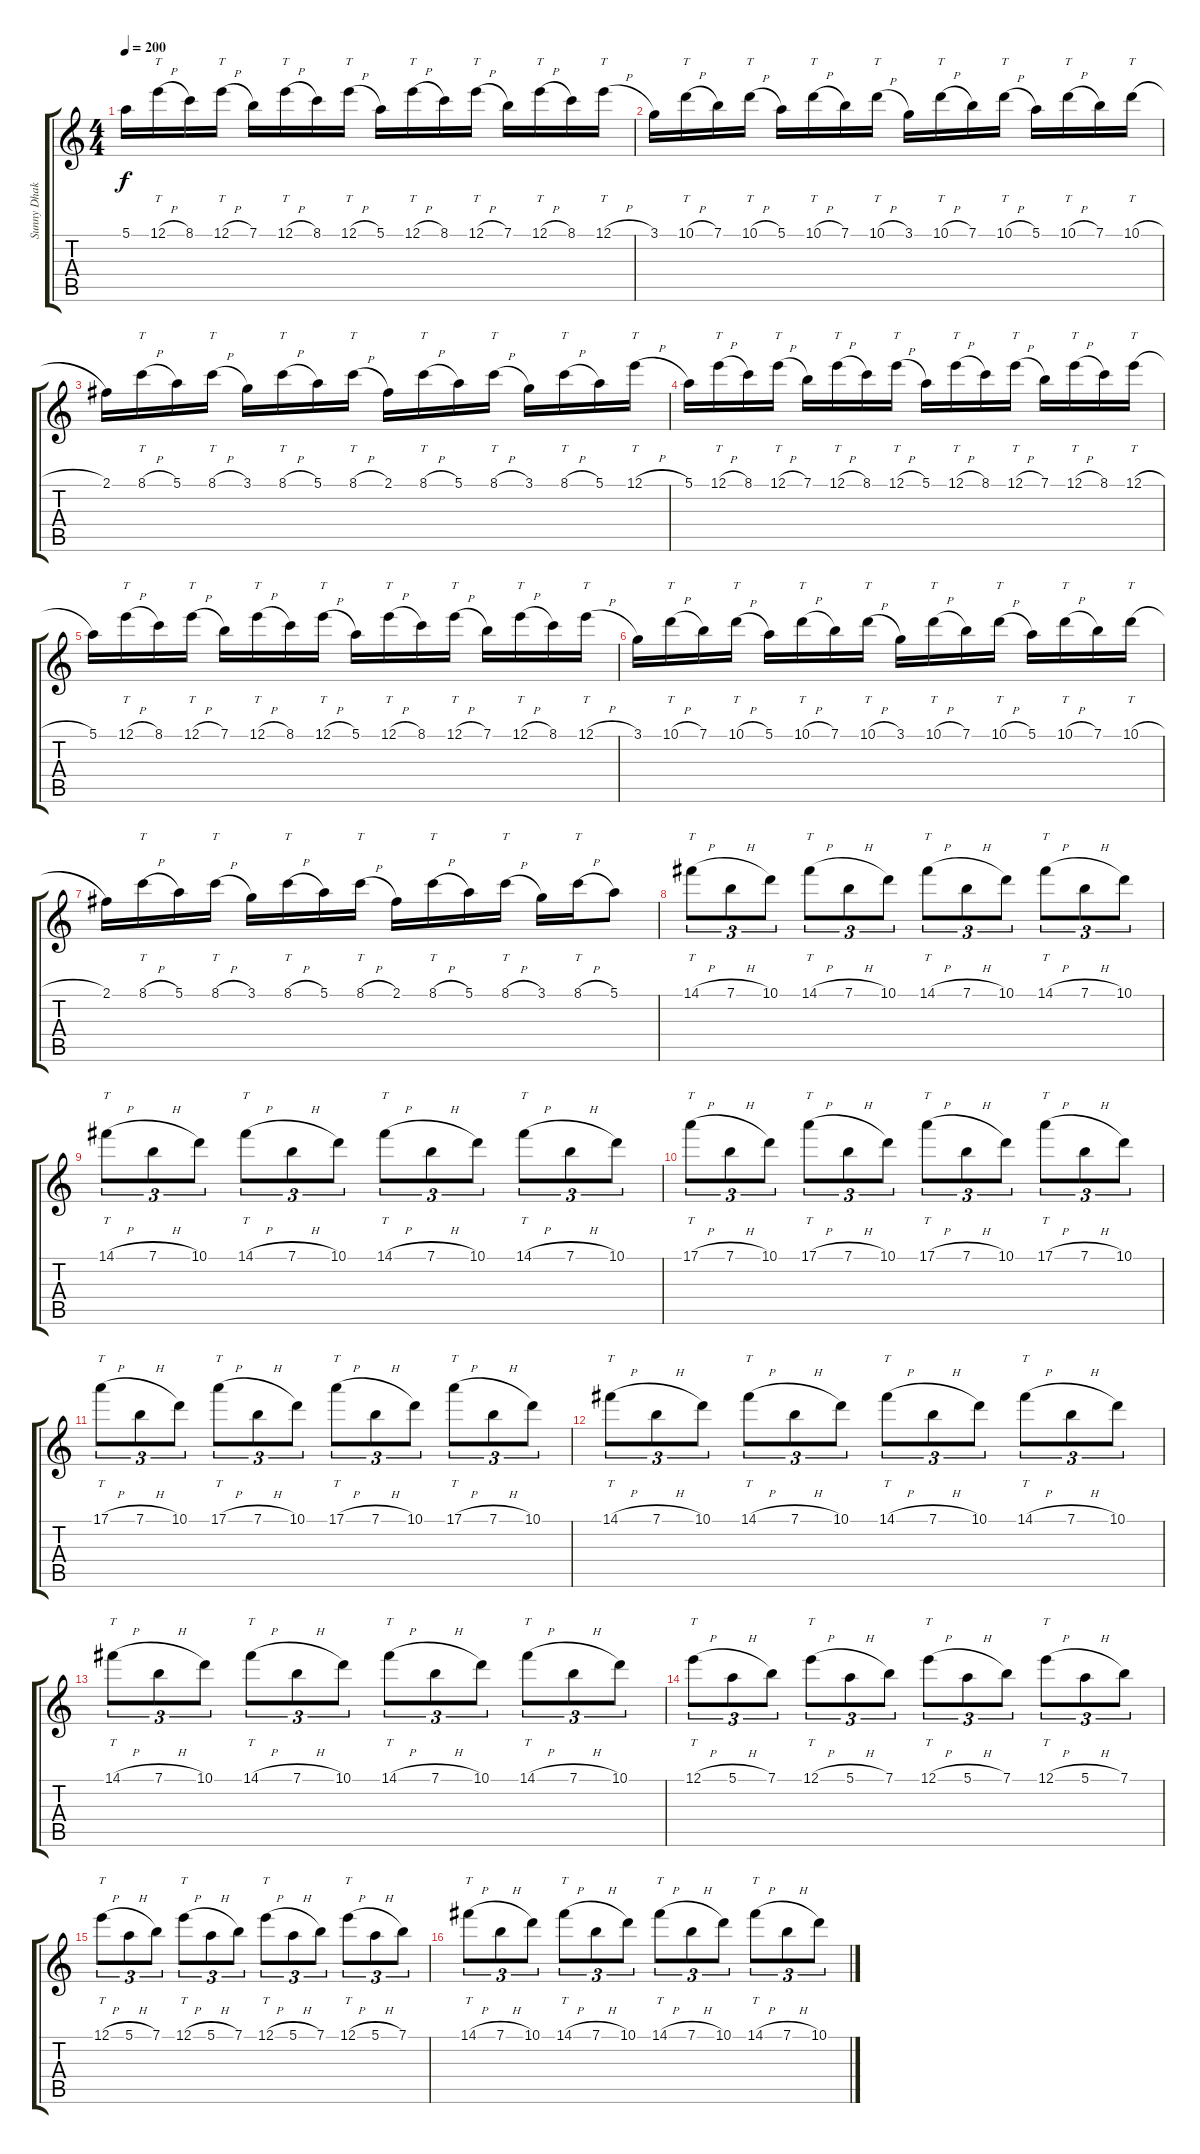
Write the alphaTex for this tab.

\track ("Sunny Dhak" "Sunny Dhak") {instrument distortionguitar}
\staff {score tabs}
\tuning (E4 B3 G3 D3 A2 E2) {hide}
\ts (4 4)
\tempo 200
\clef g2
\ks c
5.1.16{dy f} 12.1{h}.16{tt} 8.1.16 12.1{h}.16{tt} 7.1.16 12.1{h}.16{tt} 8.1.16 12.1{h}.16{tt} 5.1.16 12.1{h}.16{tt} 8.1.16 12.1{h}.16{tt} 7.1.16 12.1{h}.16{tt} 8.1.16 12.1{h}.16{tt} |
3.1.16 10.1{h}.16{tt} 7.1.16 10.1{h}.16{tt} 5.1.16 10.1{h}.16{tt} 7.1.16 10.1{h}.16{tt} 3.1.16 10.1{h}.16{tt} 7.1.16 10.1{h}.16{tt} 5.1.16 10.1{h}.16{tt} 7.1.16 10.1{h}.16{tt} |
2.1.16 8.1{h}.16{tt} 5.1.16 8.1{h}.16{tt} 3.1.16 8.1{h}.16{tt} 5.1.16 8.1{h}.16{tt} 2.1.16 8.1{h}.16{tt} 5.1.16 8.1{h}.16{tt} 3.1.16 8.1{h}.16{tt} 5.1.16 12.1{h}.16{tt} |
5.1.16 12.1{h}.16{tt} 8.1.16 12.1{h}.16{tt} 7.1.16 12.1{h}.16{tt} 8.1.16 12.1{h}.16{tt} 5.1.16 12.1{h}.16{tt} 8.1.16 12.1{h}.16{tt} 7.1.16 12.1{h}.16{tt} 8.1.16 12.1{h}.16{tt} |
5.1.16 12.1{h}.16{tt} 8.1.16 12.1{h}.16{tt} 7.1.16 12.1{h}.16{tt} 8.1.16 12.1{h}.16{tt} 5.1.16 12.1{h}.16{tt} 8.1.16 12.1{h}.16{tt} 7.1.16 12.1{h}.16{tt} 8.1.16 12.1{h}.16{tt} |
3.1.16 10.1{h}.16{tt} 7.1.16 10.1{h}.16{tt} 5.1.16 10.1{h}.16{tt} 7.1.16 10.1{h}.16{tt} 3.1.16 10.1{h}.16{tt} 7.1.16 10.1{h}.16{tt} 5.1.16 10.1{h}.16{tt} 7.1.16 10.1{h}.16{tt} |
2.1.16 8.1{h}.16{tt} 5.1.16 8.1{h}.16{tt} 3.1.16 8.1{h}.16{tt} 5.1.16 8.1{h}.16{tt} 2.1.16 8.1{h}.16{tt} 5.1.16 8.1{h}.16{tt} 3.1.16 8.1{h}.16{tt} 5.1.8 |
14.1{h}.8{tt tu (3 2)} 7.1{h}.8{tu (3 2)} 10.1.8{tu (3 2)} 14.1{h}.8{tt tu (3 2)} 7.1{h}.8{tu (3 2)} 10.1.8{tu (3 2)} 14.1{h}.8{tt tu (3 2)} 7.1{h}.8{tu (3 2)} 10.1.8{tu (3 2)} 14.1{h}.8{tt tu (3 2)} 7.1{h}.8{tu (3 2)} 10.1.8{tu (3 2)} |
14.1{h}.8{tt tu (3 2)} 7.1{h}.8{tu (3 2)} 10.1.8{tu (3 2)} 14.1{h}.8{tt tu (3 2)} 7.1{h}.8{tu (3 2)} 10.1.8{tu (3 2)} 14.1{h}.8{tt tu (3 2)} 7.1{h}.8{tu (3 2)} 10.1.8{tu (3 2)} 14.1{h}.8{tt tu (3 2)} 7.1{h}.8{tu (3 2)} 10.1.8{tu (3 2)} |
17.1{h}.8{tt tu (3 2)} 7.1{h}.8{tu (3 2)} 10.1.8{tu (3 2)} 17.1{h}.8{tt tu (3 2)} 7.1{h}.8{tu (3 2)} 10.1.8{tu (3 2)} 17.1{h}.8{tt tu (3 2)} 7.1{h}.8{tu (3 2)} 10.1.8{tu (3 2)} 17.1{h}.8{tt tu (3 2)} 7.1{h}.8{tu (3 2)} 10.1.8{tu (3 2)} |
17.1{h}.8{tt tu (3 2)} 7.1{h}.8{tu (3 2)} 10.1.8{tu (3 2)} 17.1{h}.8{tt tu (3 2)} 7.1{h}.8{tu (3 2)} 10.1.8{tu (3 2)} 17.1{h}.8{tt tu (3 2)} 7.1{h}.8{tu (3 2)} 10.1.8{tu (3 2)} 17.1{h}.8{tt tu (3 2)} 7.1{h}.8{tu (3 2)} 10.1.8{tu (3 2)} |
14.1{h}.8{tt tu (3 2)} 7.1{h}.8{tu (3 2)} 10.1.8{tu (3 2)} 14.1{h}.8{tt tu (3 2)} 7.1{h}.8{tu (3 2)} 10.1.8{tu (3 2)} 14.1{h}.8{tt tu (3 2)} 7.1{h}.8{tu (3 2)} 10.1.8{tu (3 2)} 14.1{h}.8{tt tu (3 2)} 7.1{h}.8{tu (3 2)} 10.1.8{tu (3 2)} |
14.1{h}.8{tt tu (3 2)} 7.1{h}.8{tu (3 2)} 10.1.8{tu (3 2)} 14.1{h}.8{tt tu (3 2)} 7.1{h}.8{tu (3 2)} 10.1.8{tu (3 2)} 14.1{h}.8{tt tu (3 2)} 7.1{h}.8{tu (3 2)} 10.1.8{tu (3 2)} 14.1{h}.8{tt tu (3 2)} 7.1{h}.8{tu (3 2)} 10.1.8{tu (3 2)} |
12.1{h}.8{tt tu (3 2)} 5.1{h}.8{tu (3 2)} 7.1.8{tu (3 2)} 12.1{h}.8{tt tu (3 2)} 5.1{h}.8{tu (3 2)} 7.1.8{tu (3 2)} 12.1{h}.8{tt tu (3 2)} 5.1{h}.8{tu (3 2)} 7.1.8{tu (3 2)} 12.1{h}.8{tt tu (3 2)} 5.1{h}.8{tu (3 2)} 7.1.8{tu (3 2)} |
12.1{h}.8{tt tu (3 2)} 5.1{h}.8{tu (3 2)} 7.1.8{tu (3 2)} 12.1{h}.8{tt tu (3 2)} 5.1{h}.8{tu (3 2)} 7.1.8{tu (3 2)} 12.1{h}.8{tt tu (3 2)} 5.1{h}.8{tu (3 2)} 7.1.8{tu (3 2)} 12.1{h}.8{tt tu (3 2)} 5.1{h}.8{tu (3 2)} 7.1.8{tu (3 2)} |
14.1{h}.8{tt tu (3 2)} 7.1{h}.8{tu (3 2)} 10.1.8{tu (3 2)} 14.1{h}.8{tt tu (3 2)} 7.1{h}.8{tu (3 2)} 10.1.8{tu (3 2)} 14.1{h}.8{tt tu (3 2)} 7.1{h}.8{tu (3 2)} 10.1.8{tu (3 2)} 14.1{h}.8{tt tu (3 2)} 7.1{h}.8{tu (3 2)} 10.1.8{tu (3 2)}
